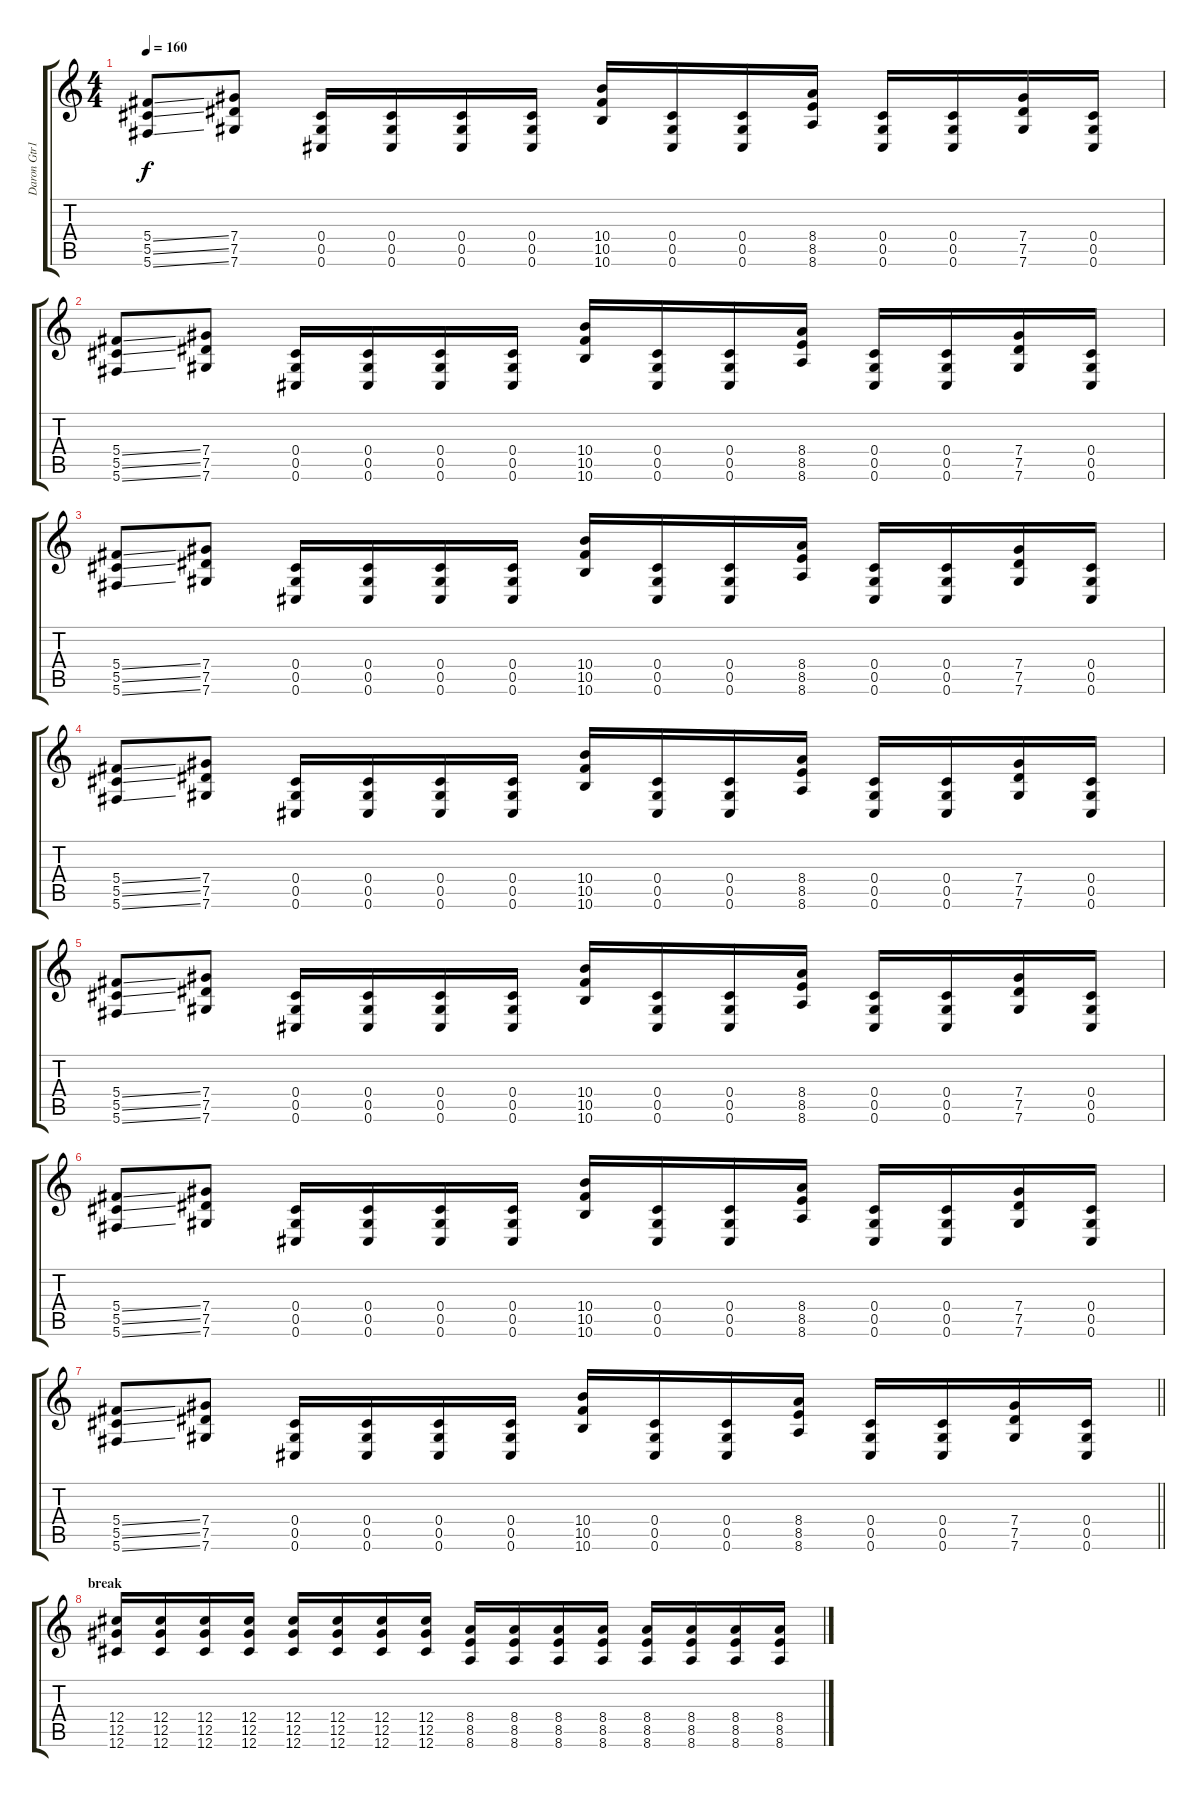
\track ("Daron Gtr1" "Daron Gtr1") {instrument distortionguitar}
\staff {score tabs}
\tuning (Eb4 Bb3 Gb3 Db3 Ab2 Db2) {hide}
\ts (4 4)
\tempo 160
\clef g2
\ks c
(5.4{ss} 5.5{ss} 5.6{ss}).8{dy f} (7.4 7.5 7.6).8 (0.4 0.5 0.6).16 (0.4 0.5 0.6).16 (0.4 0.5 0.6).16 (0.4 0.5 0.6).16 (10.4 10.5 10.6).16 (0.4 0.5 0.6).16 (0.4 0.5 0.6).16 (8.4 8.5 8.6).16 (0.4 0.5 0.6).16 (0.4 0.5 0.6).16 (7.4 7.5 7.6).16 (0.4 0.5 0.6).16 |
(5.4{ss} 5.5{ss} 5.6{ss}).8 (7.4 7.5 7.6).8 (0.4 0.5 0.6).16 (0.4 0.5 0.6).16 (0.4 0.5 0.6).16 (0.4 0.5 0.6).16 (10.4 10.5 10.6).16 (0.4 0.5 0.6).16 (0.4 0.5 0.6).16 (8.4 8.5 8.6).16 (0.4 0.5 0.6).16 (0.4 0.5 0.6).16 (7.4 7.5 7.6).16 (0.4 0.5 0.6).16 |
(5.4{ss} 5.5{ss} 5.6{ss}).8 (7.4 7.5 7.6).8 (0.4 0.5 0.6).16 (0.4 0.5 0.6).16 (0.4 0.5 0.6).16 (0.4 0.5 0.6).16 (10.4 10.5 10.6).16 (0.4 0.5 0.6).16 (0.4 0.5 0.6).16 (8.4 8.5 8.6).16 (0.4 0.5 0.6).16 (0.4 0.5 0.6).16 (7.4 7.5 7.6).16 (0.4 0.5 0.6).16 |
(5.4{ss} 5.5{ss} 5.6{ss}).8 (7.4 7.5 7.6).8 (0.4 0.5 0.6).16 (0.4 0.5 0.6).16 (0.4 0.5 0.6).16 (0.4 0.5 0.6).16 (10.4 10.5 10.6).16 (0.4 0.5 0.6).16 (0.4 0.5 0.6).16 (8.4 8.5 8.6).16 (0.4 0.5 0.6).16 (0.4 0.5 0.6).16 (7.4 7.5 7.6).16 (0.4 0.5 0.6).16 |
(5.4{ss} 5.5{ss} 5.6{ss}).8 (7.4 7.5 7.6).8 (0.4 0.5 0.6).16 (0.4 0.5 0.6).16 (0.4 0.5 0.6).16 (0.4 0.5 0.6).16 (10.4 10.5 10.6).16 (0.4 0.5 0.6).16 (0.4 0.5 0.6).16 (8.4 8.5 8.6).16 (0.4 0.5 0.6).16 (0.4 0.5 0.6).16 (7.4 7.5 7.6).16 (0.4 0.5 0.6).16 |
(5.4{ss} 5.5{ss} 5.6{ss}).8 (7.4 7.5 7.6).8 (0.4 0.5 0.6).16 (0.4 0.5 0.6).16 (0.4 0.5 0.6).16 (0.4 0.5 0.6).16 (10.4 10.5 10.6).16 (0.4 0.5 0.6).16 (0.4 0.5 0.6).16 (8.4 8.5 8.6).16 (0.4 0.5 0.6).16 (0.4 0.5 0.6).16 (7.4 7.5 7.6).16 (0.4 0.5 0.6).16 |
\barLineRight lightlight
(5.4{ss} 5.5{ss} 5.6{ss}).8 (7.4 7.5 7.6).8 (0.4 0.5 0.6).16 (0.4 0.5 0.6).16 (0.4 0.5 0.6).16 (0.4 0.5 0.6).16 (10.4 10.5 10.6).16 (0.4 0.5 0.6).16 (0.4 0.5 0.6).16 (8.4 8.5 8.6).16 (0.4 0.5 0.6).16 (0.4 0.5 0.6).16 (7.4 7.5 7.6).16 (0.4 0.5 0.6).16 |
\section ("" "break")
(12.4 12.5 12.6).16 (12.4 12.5 12.6).16 (12.4 12.5 12.6).16 (12.4 12.5 12.6).16 (12.4 12.5 12.6).16 (12.4 12.5 12.6).16 (12.4 12.5 12.6).16 (12.4 12.5 12.6).16 (8.4 8.5 8.6).16 (8.4 8.5 8.6).16 (8.4 8.5 8.6).16 (8.4 8.5 8.6).16 (8.4 8.5 8.6).16 (8.4 8.5 8.6).16 (8.4 8.5 8.6).16 (8.4 8.5 8.6).16
